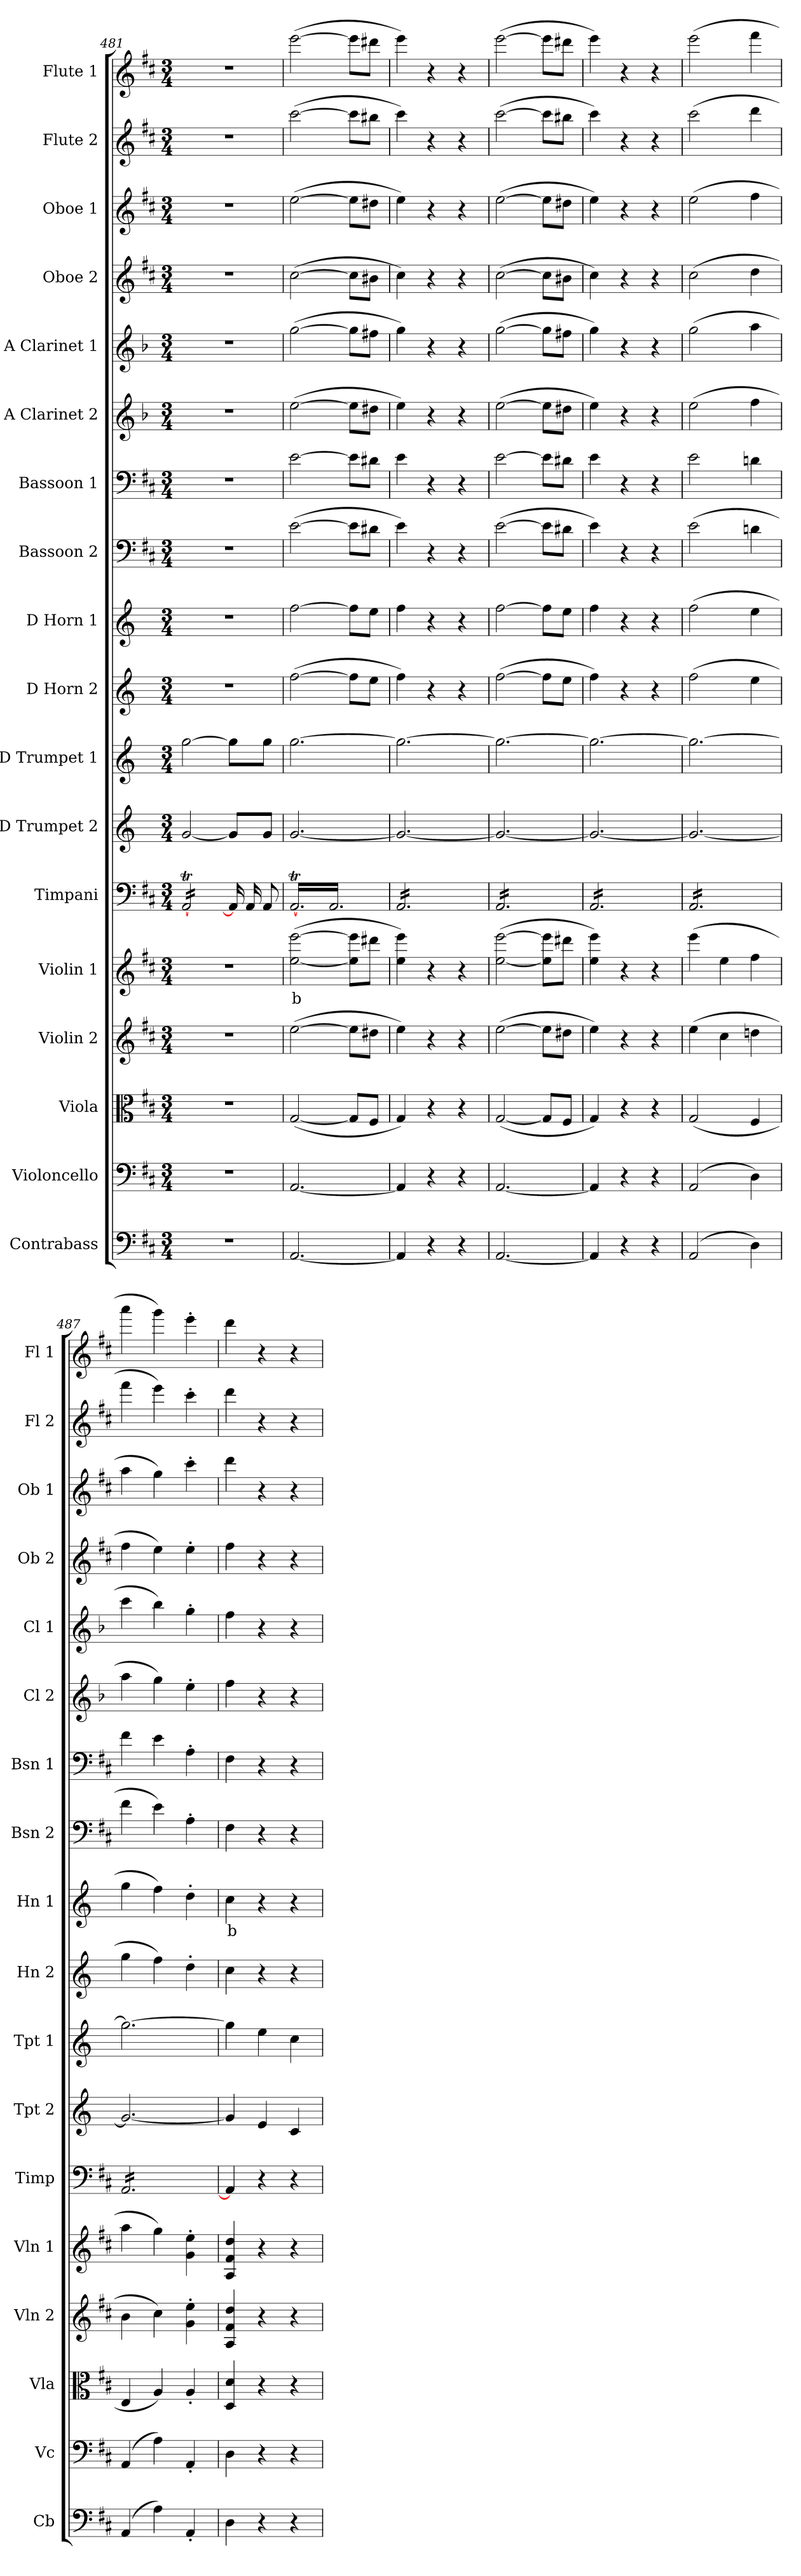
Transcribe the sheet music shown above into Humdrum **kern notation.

**kern	**kern	**kern	**kern	**kern	**text	**kern	**kern	**kern	**kern	**kern	**text	**kern	**kern	**kern	**kern	**kern	**kern	**kern	**kern
*part18	*part17	*part16	*part15	*part14	*part14	*part13	*part12	*part11	*part10	*part9	*part9	*part8	*part7	*part6	*part5	*part4	*part3	*part2	*part1
*staff18	*staff17	*staff16	*staff15	*staff14	*staff14	*staff13	*staff12	*staff11	*staff10	*staff9	*staff9	*staff8	*staff7	*staff6	*staff5	*staff4	*staff3	*staff2	*staff1
*I"Contrabass	*I"Violoncello	*I"Viola	*I"Violin 2	*I"Violin 1	*	*I"Timpani	*I"D Trumpet 2	*I"D Trumpet 1	*I"D Horn 2	*I"D Horn 1	*	*I"Bassoon 2	*I"Bassoon 1	*I"A Clarinet 2	*I"A Clarinet 1	*I"Oboe 2	*I"Oboe 1	*I"Flute 2	*I"Flute 1
*I'Cb	*I'Vc	*I'Vla	*I'Vln 2	*I'Vln 1	*	*I'Timp	*I'Tpt 2	*I'Tpt 1	*I'Hn 2	*I'Hn 1	*	*I'Bsn 2	*I'Bsn 1	*I'Cl 2	*I'Cl 1	*I'Ob 2	*I'Ob 1	*I'Fl 2	*I'Fl 1
*clefF4	*clefF4	*clefC3	*clefG2	*clefG2	*	*clefF4	*clefG2	*clefG2	*clefG2	*clefG2	*	*clefF4	*clefF4	*clefG2	*clefG2	*clefG2	*clefG2	*clefG2	*clefG2
*ITrd7c12	*	*	*	*	*	*	*ITrd-1c-2	*ITrd-1c-2	*ITrd6c10	*ITrd6c10	*	*	*	*ITrd2c3	*ITrd2c3	*	*	*	*
*k[f#c#]	*k[f#c#]	*k[f#c#]	*k[f#c#]	*k[f#c#]	*	*k[f#c#]	*k[f#c#]	*k[f#c#]	*k[f#c#]	*k[f#c#]	*	*k[f#c#]	*k[f#c#]	*k[f#c#]	*k[f#c#]	*k[f#c#]	*k[f#c#]	*k[f#c#]	*k[f#c#]
*M3/4	*M3/4	*M3/4	*M3/4	*M3/4	*	*M3/4	*M3/4	*M3/4	*M3/4	*M3/4	*	*M3/4	*M3/4	*M3/4	*M3/4	*M3/4	*M3/4	*M3/4	*M3/4
=481	=481	=481	=481	=481	=481	=481	=481	=481	=481	=481	=481	=481	=481	=481	=481	=481	=481	=481	=481
*	*	*	*	*	*	*tremolo	*	*	*	*	*	*	*	*	*	*	*	*	*
2.r	2.r	2.r	2.r	2.r	.	[16AAT/LL	[2a/	[2aa\	2.r	2.r	.	2.r	2.r	2.r	2.r	2.r	2.r	2.r	2.r
.	.	.	.	.	.	16AAT/	.	.	.	.	.	.	.	.	.	.	.	.	.
.	.	.	.	.	.	16AAT/	.	.	.	.	.	.	.	.	.	.	.	.	.
.	.	.	.	.	.	16AAT/	.	.	.	.	.	.	.	.	.	.	.	.	.
.	.	.	.	.	.	16AAT/	.	.	.	.	.	.	.	.	.	.	.	.	.
.	.	.	.	.	.	16AAT/	.	.	.	.	.	.	.	.	.	.	.	.	.
.	.	.	.	.	.	16AAT/	.	.	.	.	.	.	.	.	.	.	.	.	.
.	.	.	.	.	.	16AAT/JJ	.	.	.	.	.	.	.	.	.	.	.	.	.
.	.	.	.	.	.	16AA/]LL	8a/L]	8aa\L]	.	.	.	.	.	.	.	.	.	.	.
.	.	.	.	.	.	16AA/	.	.	.	.	.	.	.	.	.	.	.	.	.
*	*	*	*	*	*	*Xtremolo	*	*	*	*	*	*	*	*	*	*	*	*	*
.	.	.	.	.	.	8AA/J	8a/J	8aa\J	.	.	.	.	.	.	.	.	.	.	.
=482	=482	=482	=482	=482	=482	=482	=482	=482	=482	=482	=482	=482	=482	=482	=482	=482	=482	=482	=482
!	!	!	!	!	!LO:LY:b:color=#FF0000	!	!	!	!	!	!	!	!	!	!	!	!	!	!
*	*	*	*	*	*	*tremolo	*	*	*	*	*	*	*	*	*	*	*	*	*
[2.AAA/	[2.AA/	([2G/	([2ee\	([2ee\ [2eee\	b	[16AAT/LL	[2.a/	[2.aa\	([2g\	[2g\	.	([2e\	[2e\	([2cc#\	([2ee\	([2cc#\	([2ee\	([2ccc#\	([2eee\
.	.	.	.	.	.	16AAT/	.	.	.	.	.	.	.	.	.	.	.	.	.
.	.	.	.	.	.	16AAT/	.	.	.	.	.	.	.	.	.	.	.	.	.
.	.	.	.	.	.	16AAT/	.	.	.	.	.	.	.	.	.	.	.	.	.
.	.	.	.	.	.	16AAT/	.	.	.	.	.	.	.	.	.	.	.	.	.
.	.	.	.	.	.	16AAT/	.	.	.	.	.	.	.	.	.	.	.	.	.
.	.	.	.	.	.	16AAT/	.	.	.	.	.	.	.	.	.	.	.	.	.
.	.	.	.	.	.	16AAT/	.	.	.	.	.	.	.	.	.	.	.	.	.
.	.	8G/L]	8ee\L]	8ee\] 8eee\]L	.	16AAT/	.	.	8g\L]	8g\L]	.	8e\L]	8e\L]	8cc#\L]	8ee\L]	8cc#\L]	8ee\L]	8ccc#\L]	8eee\L]
.	.	.	.	.	.	16AAT/	.	.	.	.	.	.	.	.	.	.	.	.	.
.	.	8F#/J	8dd#X\J	8ddd#X\J	.	16AAT/	.	.	8f#\J	8f#\J	.	8d#X\J	8d#X\J	8b#X\J	8dd#X\J	8b#X\J	8dd#X\J	8bb#X\J	8ddd#X\J
.	.	.	.	.	.	16AAT/JJ	.	.	.	.	.	.	.	.	.	.	.	.	.
=483	=483	=483	=483	=483	=483	=483	=483	=483	=483	=483	=483	=483	=483	=483	=483	=483	=483	=483	=483
4AAA/]	4AA/]	4G/)	4ee\)	4ee\ 4eee\)	.	16AA/LL	2.a/_	2.aa\_	4g\)	4g\	.	4e\)	4e\	4cc#\)	4ee\)	4cc#\)	4ee\)	4ccc#\)	4eee\)
.	.	.	.	.	.	16AA/	.	.	.	.	.	.	.	.	.	.	.	.	.
.	.	.	.	.	.	16AA/	.	.	.	.	.	.	.	.	.	.	.	.	.
.	.	.	.	.	.	16AA/	.	.	.	.	.	.	.	.	.	.	.	.	.
4r	4r	4r	4r	4r	.	16AA/	.	.	4r	4r	.	4r	4r	4r	4r	4r	4r	4r	4r
.	.	.	.	.	.	16AA/	.	.	.	.	.	.	.	.	.	.	.	.	.
.	.	.	.	.	.	16AA/	.	.	.	.	.	.	.	.	.	.	.	.	.
.	.	.	.	.	.	16AA/	.	.	.	.	.	.	.	.	.	.	.	.	.
4r	4r	4r	4r	4r	.	16AA/	.	.	4r	4r	.	4r	4r	4r	4r	4r	4r	4r	4r
.	.	.	.	.	.	16AA/	.	.	.	.	.	.	.	.	.	.	.	.	.
.	.	.	.	.	.	16AA/	.	.	.	.	.	.	.	.	.	.	.	.	.
.	.	.	.	.	.	16AA/JJ	.	.	.	.	.	.	.	.	.	.	.	.	.
=484	=484	=484	=484	=484	=484	=484	=484	=484	=484	=484	=484	=484	=484	=484	=484	=484	=484	=484	=484
[2.AAA/	[2.AA/	([2G/	([2ee\	([2ee\ [2eee\	.	16AA/LL	2.a/_	2.aa\_	([2g\	[2g\	.	([2e\	[2e\	([2cc#\	([2ee\	([2cc#\	([2ee\	([2ccc#\	([2eee\
.	.	.	.	.	.	16AA/	.	.	.	.	.	.	.	.	.	.	.	.	.
.	.	.	.	.	.	16AA/	.	.	.	.	.	.	.	.	.	.	.	.	.
.	.	.	.	.	.	16AA/	.	.	.	.	.	.	.	.	.	.	.	.	.
.	.	.	.	.	.	16AA/	.	.	.	.	.	.	.	.	.	.	.	.	.
.	.	.	.	.	.	16AA/	.	.	.	.	.	.	.	.	.	.	.	.	.
.	.	.	.	.	.	16AA/	.	.	.	.	.	.	.	.	.	.	.	.	.
.	.	.	.	.	.	16AA/	.	.	.	.	.	.	.	.	.	.	.	.	.
.	.	8G/L]	8ee\L]	8ee\] 8eee\]L	.	16AA/	.	.	8g\L]	8g\L]	.	8e\L]	8e\L]	8cc#\L]	8ee\L]	8cc#\L]	8ee\L]	8ccc#\L]	8eee\L]
.	.	.	.	.	.	16AA/	.	.	.	.	.	.	.	.	.	.	.	.	.
.	.	8F#/J	8dd#X\J	8ddd#X\J	.	16AA/	.	.	8f#\J	8f#\J	.	8d#X\J	8d#X\J	8b#X\J	8dd#X\J	8b#X\J	8dd#X\J	8bb#X\J	8ddd#X\J
.	.	.	.	.	.	16AA/JJ	.	.	.	.	.	.	.	.	.	.	.	.	.
=485	=485	=485	=485	=485	=485	=485	=485	=485	=485	=485	=485	=485	=485	=485	=485	=485	=485	=485	=485
4AAA/]	4AA/]	4G/)	4ee\)	4ee\ 4eee\)	.	16AA/LL	2.a/_	2.aa\_	4g\)	4g\	.	4e\)	4e\	4cc#\)	4ee\)	4cc#\)	4ee\)	4ccc#\)	4eee\)
.	.	.	.	.	.	16AA/	.	.	.	.	.	.	.	.	.	.	.	.	.
.	.	.	.	.	.	16AA/	.	.	.	.	.	.	.	.	.	.	.	.	.
.	.	.	.	.	.	16AA/	.	.	.	.	.	.	.	.	.	.	.	.	.
4r	4r	4r	4r	4r	.	16AA/	.	.	4r	4r	.	4r	4r	4r	4r	4r	4r	4r	4r
.	.	.	.	.	.	16AA/	.	.	.	.	.	.	.	.	.	.	.	.	.
.	.	.	.	.	.	16AA/	.	.	.	.	.	.	.	.	.	.	.	.	.
.	.	.	.	.	.	16AA/	.	.	.	.	.	.	.	.	.	.	.	.	.
4r	4r	4r	4r	4r	.	16AA/	.	.	4r	4r	.	4r	4r	4r	4r	4r	4r	4r	4r
.	.	.	.	.	.	16AA/	.	.	.	.	.	.	.	.	.	.	.	.	.
.	.	.	.	.	.	16AA/	.	.	.	.	.	.	.	.	.	.	.	.	.
.	.	.	.	.	.	16AA/JJ	.	.	.	.	.	.	.	.	.	.	.	.	.
=486	=486	=486	=486	=486	=486	=486	=486	=486	=486	=486	=486	=486	=486	=486	=486	=486	=486	=486	=486
(2AAA/	(2AA/	(2G/	(4ee\	(4eee\	.	16AA/LL	2.a/_	2.aa\_	(2g\	(2g\	.	(2e\	2e\	(2cc#\	(2ee\	(2cc#\	(2ee\	(2ccc#\	(2eee\
.	.	.	.	.	.	16AA/	.	.	.	.	.	.	.	.	.	.	.	.	.
.	.	.	.	.	.	16AA/	.	.	.	.	.	.	.	.	.	.	.	.	.
.	.	.	.	.	.	16AA/	.	.	.	.	.	.	.	.	.	.	.	.	.
.	.	.	4cc#\	4ee\	.	16AA/	.	.	.	.	.	.	.	.	.	.	.	.	.
.	.	.	.	.	.	16AA/	.	.	.	.	.	.	.	.	.	.	.	.	.
.	.	.	.	.	.	16AA/	.	.	.	.	.	.	.	.	.	.	.	.	.
.	.	.	.	.	.	16AA/	.	.	.	.	.	.	.	.	.	.	.	.	.
4DD\)	4D\)	4F#/	4ddn\	4ff#\	.	16AA/	.	.	4f#\	4f#\	.	4dn\	4dn\	4dd\	4ff#\	4dd\	4ff#\	4ddd\	4fff#\
.	.	.	.	.	.	16AA/	.	.	.	.	.	.	.	.	.	.	.	.	.
.	.	.	.	.	.	16AA/	.	.	.	.	.	.	.	.	.	.	.	.	.
.	.	.	.	.	.	16AA/JJ	.	.	.	.	.	.	.	.	.	.	.	.	.
=487	=487	=487	=487	=487	=487	=487	=487	=487	=487	=487	=487	=487	=487	=487	=487	=487	=487	=487	=487
(4AAA/	(4AA/	4E/	4b\	4aa\	.	16AATTT/LL	2.a/_	2.aa\_	4a\	4a\	.	4f#\	4f#\	4ff#\	4aa\	4ff#\	4aa\	4fff#\	4aaa\
.	.	.	.	.	.	16AATTT/	.	.	.	.	.	.	.	.	.	.	.	.	.
.	.	.	.	.	.	16AATTT/	.	.	.	.	.	.	.	.	.	.	.	.	.
.	.	.	.	.	.	16AATTT/	.	.	.	.	.	.	.	.	.	.	.	.	.
4AA\)	4A\)	4A/)	4cc#\)	4gg\)	.	16AATTT/	.	.	4g\)	4g\)	.	4e\)	4e\	4ee\)	4gg\)	4ee\)	4gg\)	4eee\)	4ggg\)
.	.	.	.	.	.	16AATTT/	.	.	.	.	.	.	.	.	.	.	.	.	.
.	.	.	.	.	.	16AATTT/	.	.	.	.	.	.	.	.	.	.	.	.	.
.	.	.	.	.	.	16AATTT/	.	.	.	.	.	.	.	.	.	.	.	.	.
4AAA'/	4AA'/	4A'/	4g\' 4ee\'	4g\' 4ee\'	.	16AATTT/	.	.	4e'\	4e'\	.	4A'\	4A'\	4cc#'\	4ee'\	4ee'\	4ccc#'\	4ccc#'\	4eee'\
.	.	.	.	.	.	16AATTT/	.	.	.	.	.	.	.	.	.	.	.	.	.
.	.	.	.	.	.	16AATTT/	.	.	.	.	.	.	.	.	.	.	.	.	.
.	.	.	.	.	.	16AATTT/JJ	.	.	.	.	.	.	.	.	.	.	.	.	.
*	*	*	*	*	*	*Xtremolo	*	*	*	*	*	*	*	*	*	*	*	*	*
!!LO:PB:g=z
=488	=488	=488	=488	=488	=488	=488	=488	=488	=488	=488	=488	=488	=488	=488	=488	=488	=488	=488	=488
!	!	!	!	!	!	!	!	!	!	!	!LO:LY:b:color=#FF0000	!	!	!	!	!	!	!	!
4DD\	4D\	4D/ 4d/	4A/ 4f#/ 4dd/	4A/ 4f#/ 4dd/	.	4AA/]	4a/]	4aa\]	4d\	4d\	b	4F#\	4F#\	4dd\	4dd\	4ff#\	4ddd\	4ddd\	4ddd\
4r	4r	4r	4r	4r	.	4r	4f#/	4ff#\	4r	4r	.	4r	4r	4r	4r	4r	4r	4r	4r
4r	4r	4r	4r	4r	.	4r	4d/	4dd\	4r	4r	.	4r	4r	4r	4r	4r	4r	4r	4r
=	=	=	=	=	=	=	=	=	=	=	=	=	=	=	=	=	=	=	=
*-	*-	*-	*-	*-	*-	*-	*-	*-	*-	*-	*-	*-	*-	*-	*-	*-	*-	*-	*-
